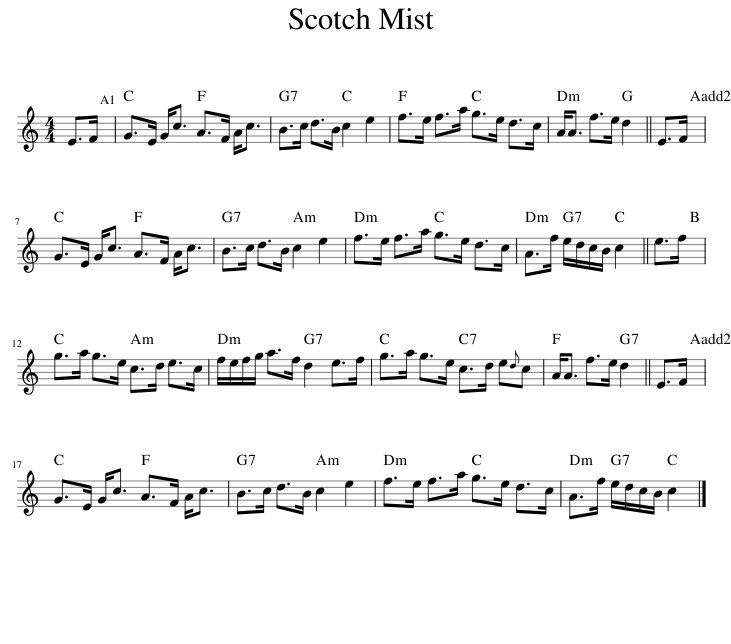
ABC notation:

X:1
L:1/8
M:4/4
I:linebreak $
K:C
V:1 treble
V:1
 E>F | G>E G<c A>F A<c | B>c d>B c2 e2 | f>e f>a g>e d>c | A<A f>e d2 || %5
 E>F |$ G>E G<c A>F A<c | B>c d>B c2 e2 | f>e f>a g>e d>c | A>f e/d/c/B/ c2 || %10
 e>f |$ g>a g>e c>d e>c | f/e/f/g/ a>f d2 e>f | g>a g>e c>d e{d}c | A<A f>e d2 || %15
 E>F |$ G>E G<c A>F A<c | B>c d>B c2 e2 | f>e f>a g>e d>c | A>f e/d/c/B/ c2 |] %20
